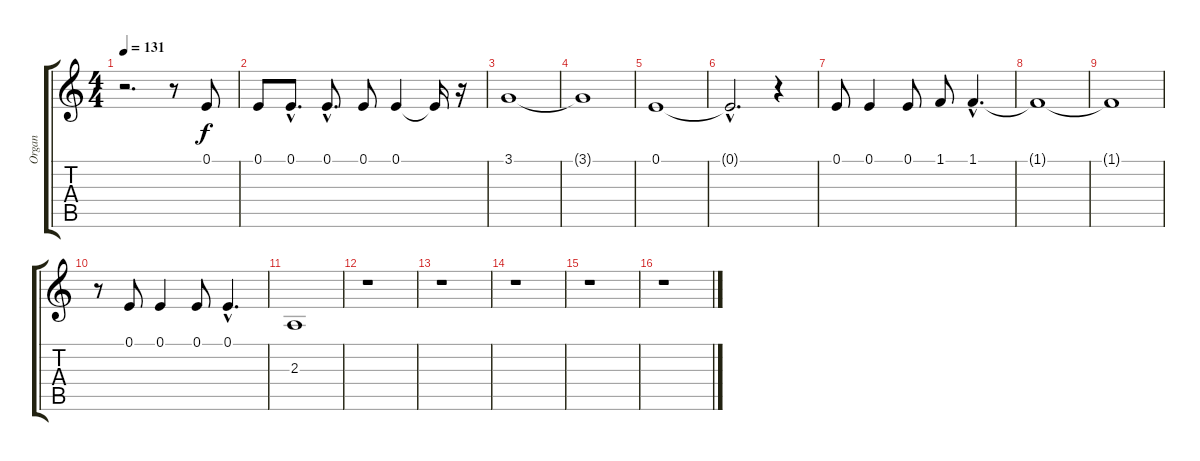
\track ("Organ" "Organ") {instrument churchorgan}
\staff {score tabs}
\tuning (E4 B3 G3 D3 A2 E2) {hide}
\ts (4 4)
\tempo 131
\clef g2
\ks c
r.2{d dy f} r.8 0.1.8 |
0.1.8 0.1{hac}.8{d} 0.1{hac}.8{d} 0.1.8 0.1.4 0.1{t}.16 r.16 |
3.1.1 |
3.1{t}.1 |
0.1.1 |
0.1{hac t}.2{d} r.4 |
0.1.8 0.1.4 0.1.8 1.1.8 1.1{hac}.4{d} |
1.1{t}.1 |
1.1{t}.1 |
r.8 0.1.8 0.1.4 0.1.8 0.1{hac}.4{d} |
2.3.1 |
r.1 |
r.1 |
r.1 |
r.1 |
r.1
